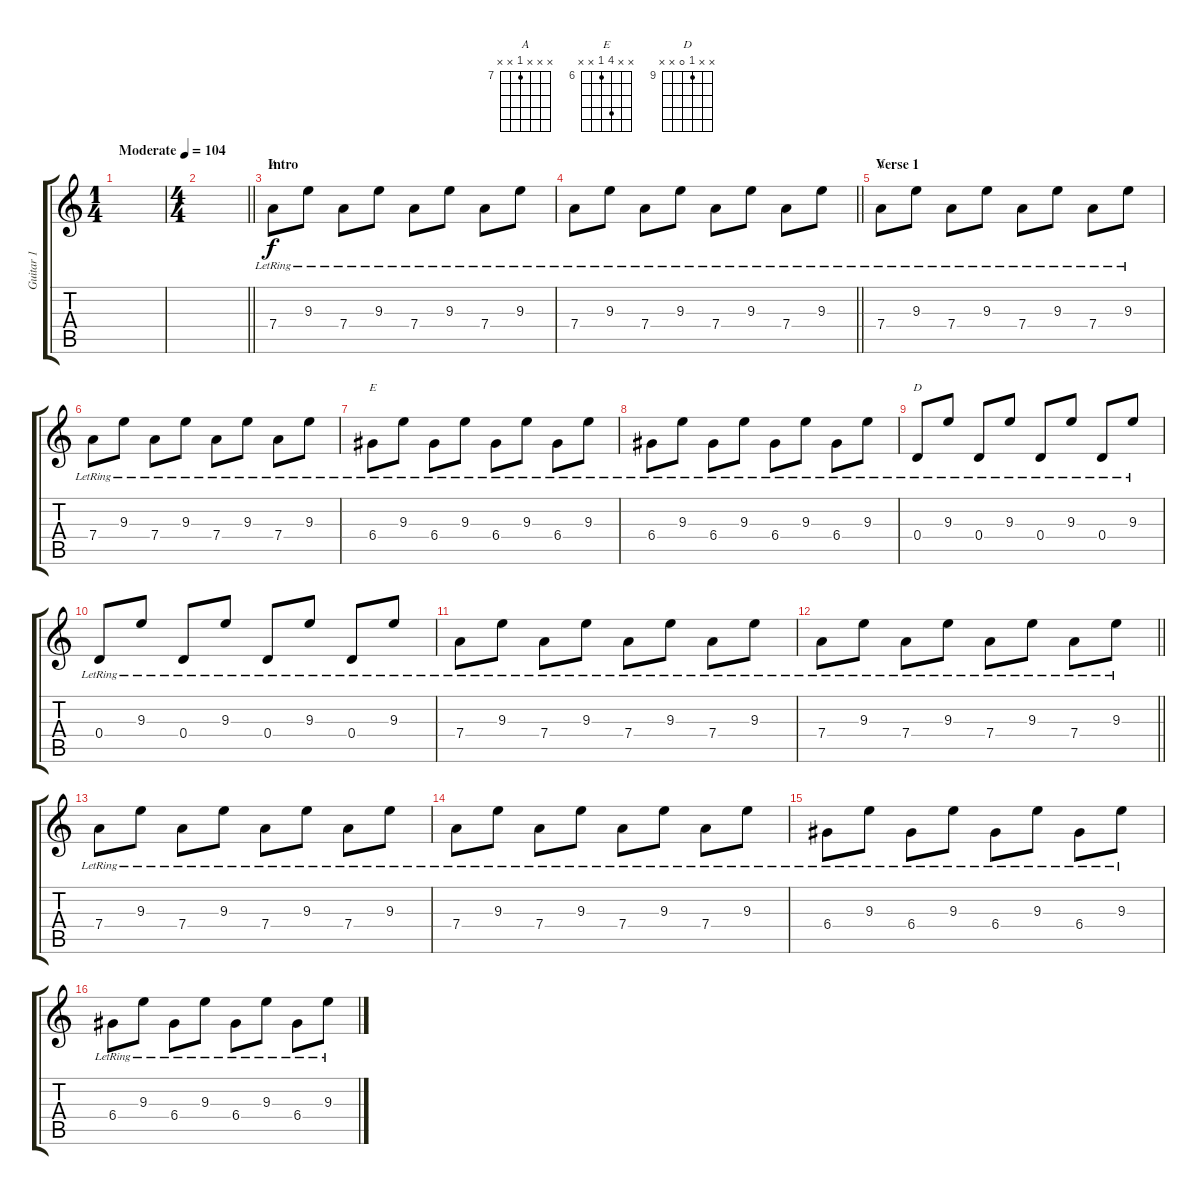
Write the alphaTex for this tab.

\track ("Guitar 1" "Guitar 1") {instrument electricguitarclean}
\staff {score tabs}
\tuning (E4 B3 G3 D3 A2 E2) {hide}
\chord ("A" x x 9 7 x x) {firstfret 7}
\chord ("A" x x x 7 x x) {firstfret 7}
\chord ("E" x x 9 6 x x) {firstfret 6}
\chord ("D" x x 9 0 x x) {firstfret 9}
\ts (1 4)
\tempo (104 "Moderate")
\clef g2
\ks c
|
\ts (4 4)
\barLineRight lightlight
|
\section ("" "Intro")
7.4{lr}.8{ch "A"} 9.3{lr}.8 7.4{lr}.8 9.3{lr}.8 7.4{lr}.8 9.3{lr}.8 7.4{lr}.8 9.3{lr}.8 |
\barLineRight lightlight
7.4{lr}.8 9.3{lr}.8 7.4{lr}.8 9.3{lr}.8 7.4{lr}.8 9.3{lr}.8 7.4{lr}.8 9.3{lr}.8 |
\section ("" "Verse 1")
7.4{lr}.8{ch "A"} 9.3{lr}.8 7.4{lr}.8 9.3{lr}.8 7.4{lr}.8 9.3{lr}.8 7.4{lr}.8 9.3{lr}.8 |
7.4{lr}.8 9.3{lr}.8 7.4{lr}.8 9.3{lr}.8 7.4{lr}.8 9.3{lr}.8 7.4{lr}.8 9.3{lr}.8 |
6.4{lr}.8{ch "E"} 9.3{lr}.8 6.4{lr}.8 9.3{lr}.8 6.4{lr}.8 9.3{lr}.8 6.4{lr}.8 9.3{lr}.8 |
6.4{lr}.8 9.3{lr}.8 6.4{lr}.8 9.3{lr}.8 6.4{lr}.8 9.3{lr}.8 6.4{lr}.8 9.3{lr}.8 |
0.4{lr}.8{ch "D"} 9.3{lr}.8 0.4{lr}.8 9.3{lr}.8 0.4{lr}.8 9.3{lr}.8 0.4{lr}.8 9.3{lr}.8 |
0.4{lr}.8 9.3{lr}.8 0.4{lr}.8 9.3{lr}.8 0.4{lr}.8 9.3{lr}.8 0.4{lr}.8 9.3{lr}.8 |
7.4{lr}.8 9.3{lr}.8 7.4{lr}.8 9.3{lr}.8 7.4{lr}.8 9.3{lr}.8 7.4{lr}.8 9.3{lr}.8 |
\barLineRight lightlight
7.4{lr}.8 9.3{lr}.8 7.4{lr}.8 9.3{lr}.8 7.4{lr}.8 9.3{lr}.8 7.4{lr}.8 9.3{lr}.8 |
7.4{lr}.8 9.3{lr}.8 7.4{lr}.8 9.3{lr}.8 7.4{lr}.8 9.3{lr}.8 7.4{lr}.8 9.3{lr}.8 |
7.4{lr}.8 9.3{lr}.8 7.4{lr}.8 9.3{lr}.8 7.4{lr}.8 9.3{lr}.8 7.4{lr}.8 9.3{lr}.8 |
6.4{lr}.8 9.3{lr}.8 6.4{lr}.8 9.3{lr}.8 6.4{lr}.8 9.3{lr}.8 6.4{lr}.8 9.3{lr}.8 |
6.4{lr}.8 9.3{lr}.8 6.4{lr}.8 9.3{lr}.8 6.4{lr}.8 9.3{lr}.8 6.4{lr}.8 9.3{lr}.8
